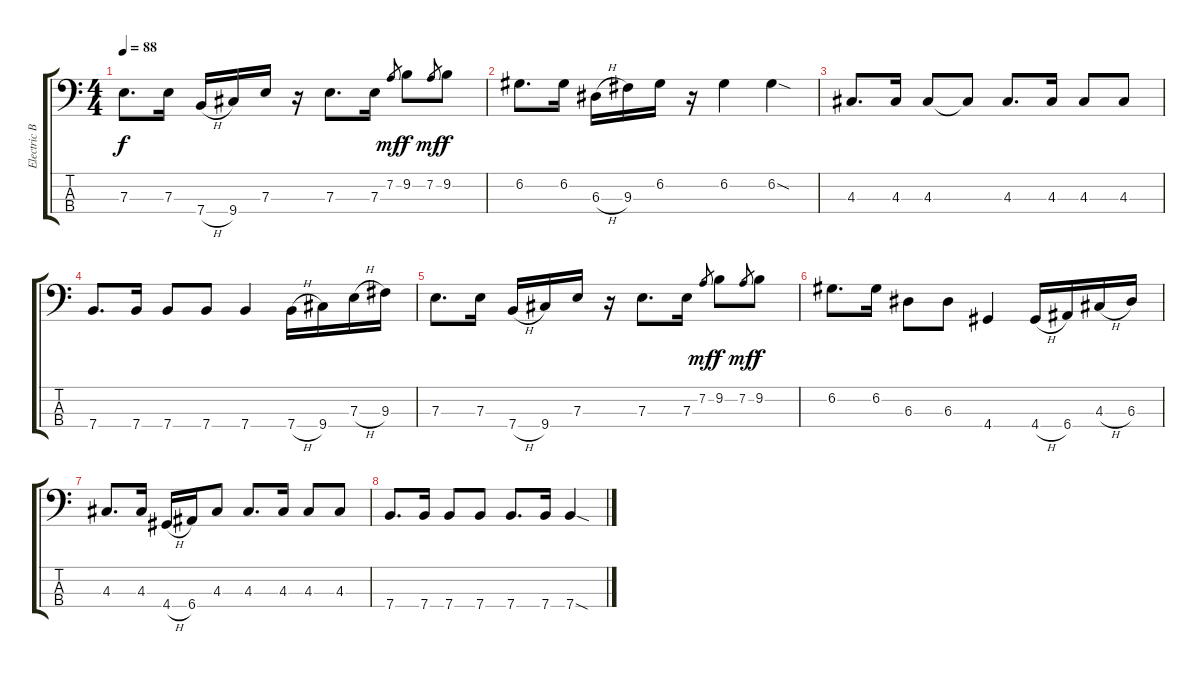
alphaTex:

\track ("Electric Bass" "Electric B") {instrument electricbassfinger}
\staff {score tabs}
\tuning (G2 D2 A1 E1) {hide}
\ts (4 4)
\tempo 88
\clef f4
\ks c
7.3.8{d dy f instrument electricbassfinger} 7.3.16 7.4{h}.16 9.4.16 7.3.16 r.16 7.3.8{d} 7.3.16 7.2.8{gr dy mf} 9.2.8{dy f} 7.2.8{gr dy mf} 9.2.8{dy f} |
6.2.8{d} 6.2.16 6.3{h}.16 9.3.16 6.2.16 r.16 6.2.4 6.2{sod}.4 |
4.3.8{d} 4.3.16 4.3.8 4.3{t}.8 4.3.8{d} 4.3.16 4.3.8 4.3.8 |
7.4.8{d} 7.4.16 7.4.8 7.4.8 7.4.4 7.4{h}.16 9.4.16 7.3{h}.16 9.3.16 |
7.3.8{d} 7.3.16 7.4{h}.16 9.4.16 7.3.16 r.16 7.3.8{d} 7.3.16 7.2.8{gr dy mf} 9.2.8{dy f} 7.2.8{gr dy mf} 9.2.8{dy f} |
6.2.8{d} 6.2.16 6.3.8 6.3.8 4.4.4 4.4{h}.16 6.4.16 4.3{h}.16 6.3.16 |
4.3.8{d} 4.3.16 4.4{h}.16 6.4.16 4.3.8 4.3.8{d} 4.3.16 4.3.8 4.3.8 |
7.4.8{d} 7.4.16 7.4.8 7.4.8 7.4.8{d} 7.4.16 7.4{sod}.4
